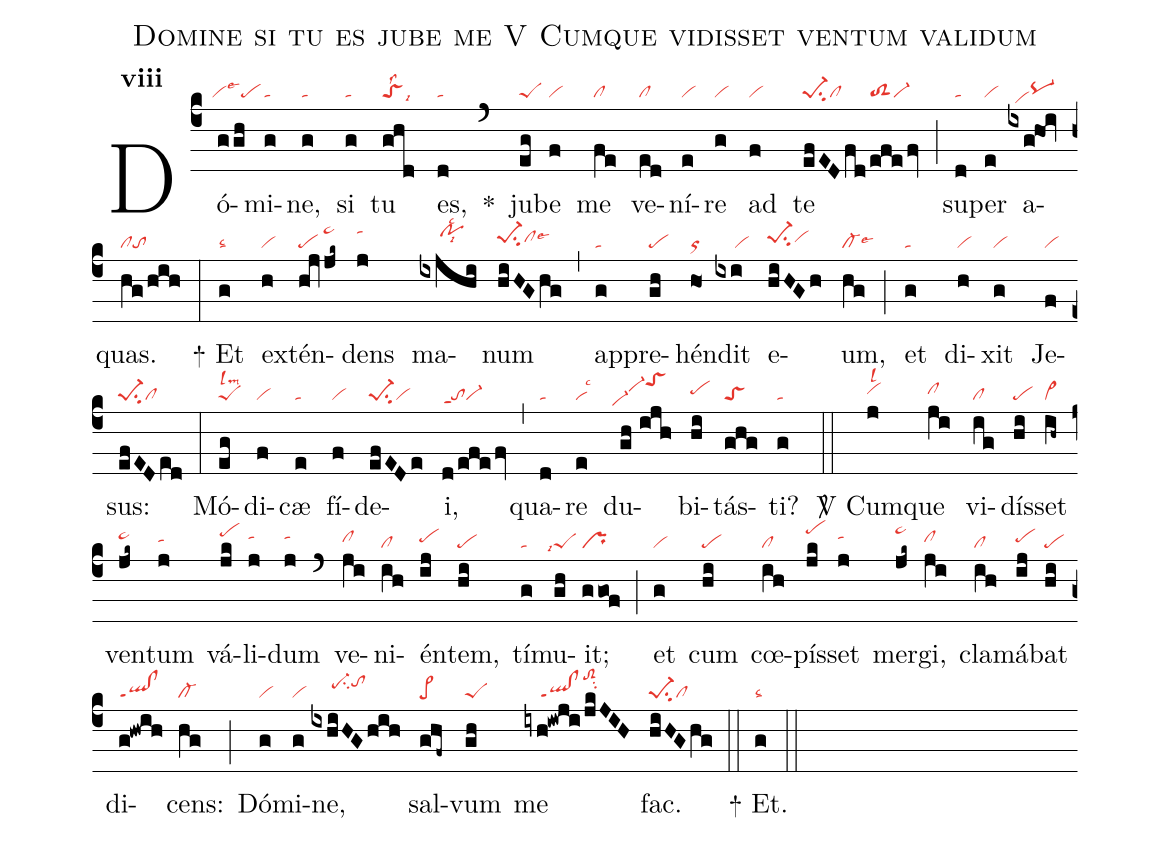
name:Domine si tu es jube me V Cumque vidisset ventum validum;
office-part:re;
mode:8;
nabc-lines:1;
%%
initial-style: 1;
name:Domine si tu es jube me;
mode: 8;
office-part: Responsorium;
annotation: Resp.;
annotation: viii;
nabc-lines:1;
%%
(c4) Dó(ggh|`vilse3pe)mi(g|ta)ne,(g|ta) si(g|ta) tu(ghd|toSlss2lsi9) es,(d|ta) <sp>*</sp>(`) ju(eg|peS)be(f|vi) me(fe|cl) ve(ed|cl)ní(e|vi)re(g|vi) ad(f|vi) te(efEDfd|pe-1su2cl|efefv|toS2vi-) (;) su(d|ta)per(e|vi) a(ixg!hoi|//vihdpq-hg)quas.(hg/hih|clto) (:)
<sp>+</sp> Et(g|talsc2) ex(h|vi)tén(hqj/jk~|pe/pe~hk)dens(j|tahk) ma(ixjhi|/////pohjlsc2lsi8)num(hiHGhg|pe-1hhsu2clhhlse6) (,) ap(g|ta)pre(gh|pe)hén(ho|or)dit(ixi|/////vi) e(hiHGh|pe-1hhsu2vihh)um,(hg|cl-lse6) (;) et(g|ta) di(h|vi)xit(g|vi) Je(f|vi)sus:(efEDed|pe-1su2cl) (:) Mó(eg|peSlslm2)di(f|vi)cæ(e|ta) fí(f|vi)de(efEDe|pe-1su2vi)i,(d/efefv|toppt1vi-) (,) qua(d|ta)re(e|vilsc3) du(gh//ijh|``vi-hdvi-hitoShk)bi(hi|pehh)tás(ghg|toS)ti?(g|ta) (::)

<sp>V/</sp> Cum(j|vihhlsl2)que(ji|clhh) vi(ig|cl)dís(hi|pe)set(ih~|vi>) ven(jk~|pe~hi)tum(j|tahh) vá(jk|pehj)li(j|tahi)dum(j|tahi) (`) ve(ji|clhh)ni(ih|cl)én(ij|pehh)tem,(hi|pe) tí(g|ta)mu(gh|``peSlsi7)it;(ggof|pr) (;) et(g|vi) cum(hi|pe) cœ(ih|cl)pís(jk|pehk)set(j|tahi) mer(jk~|pe~hk)gi,(ji|clhh) cla(ih|cl)má(ij|pehh)bat(hi|pe) di(g!hwih|ql!clppt1)cens:(hg|cl-) (;) Dó(g|vi)mi(g|vi)ne,(ixhiHGhih|/////pe-hisu2tohj) sal(ghf~|pe>)vum(gh|peS) me(iyh!iwji/jkJIH|////ql!clppt1toS2hlsu2) fac.(hiHGhg|pe-1su2cl) (::)
<sp>+</sp> Et.(g|talsc2) (::)
